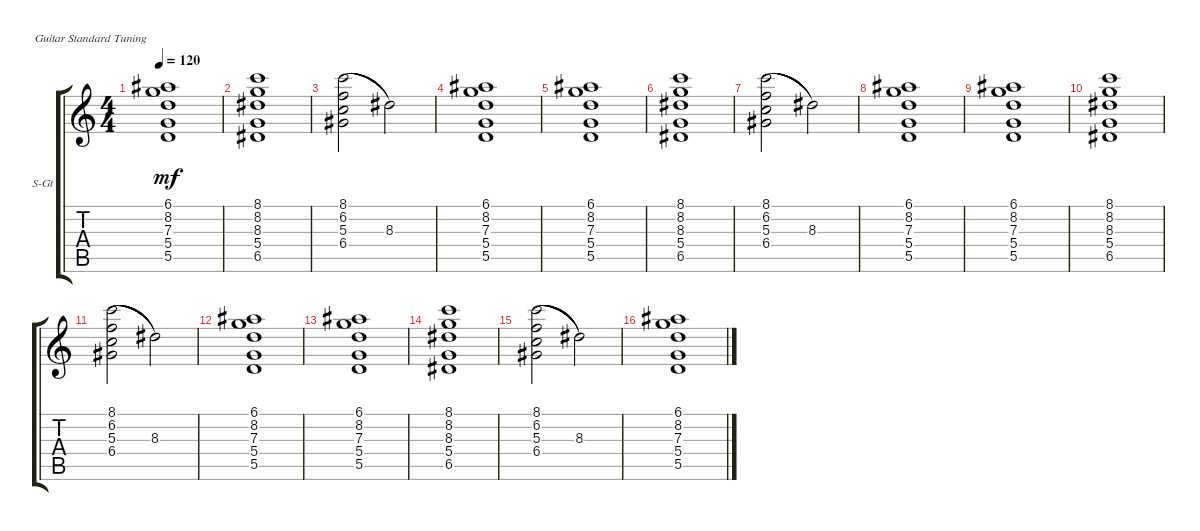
\defaultSystemsLayout 4
\bracketExtendMode groupsimilarinstruments
\firstSystemTrackNameOrientation horizontal
\otherSystemsTrackNameOrientation horizontal
\track ("Guitar 1" "S-Gt") {instrument acousticguitarsteel}
\staff {score tabs}
\tuning (E4 B3 G3 D3 A2 E2)
\ts (4 4)
\tempo 120
\clef g2
\ks c
(6.1 8.2 7.3 5.4 5.5).1{dy mf} |
(8.1 8.2 8.3 5.4 6.5).1 |
(8.1 6.2 5.3 6.4).2{legatoorigin} 8.3.2 |
(6.1 8.2 7.3 5.4 5.5).1 |
(6.1 8.2 7.3 5.4 5.5).1 |
(8.1 8.2 8.3 5.4 6.5).1 |
(8.1 6.2 5.3 6.4).2{legatoorigin} 8.3.2 |
(6.1 8.2 7.3 5.4 5.5).1 |
(6.1 8.2 7.3 5.4 5.5).1 |
(8.1 8.2 8.3 5.4 6.5).1 |
(8.1 6.2 5.3 6.4).2{legatoorigin} 8.3.2 |
(6.1 8.2 7.3 5.4 5.5).1 |
(6.1 8.2 7.3 5.4 5.5).1 |
(8.1 8.2 8.3 5.4 6.5).1 |
(8.1 6.2 5.3 6.4).2{legatoorigin} 8.3.2 |
(6.1 8.2 7.3 5.4 5.5).1
